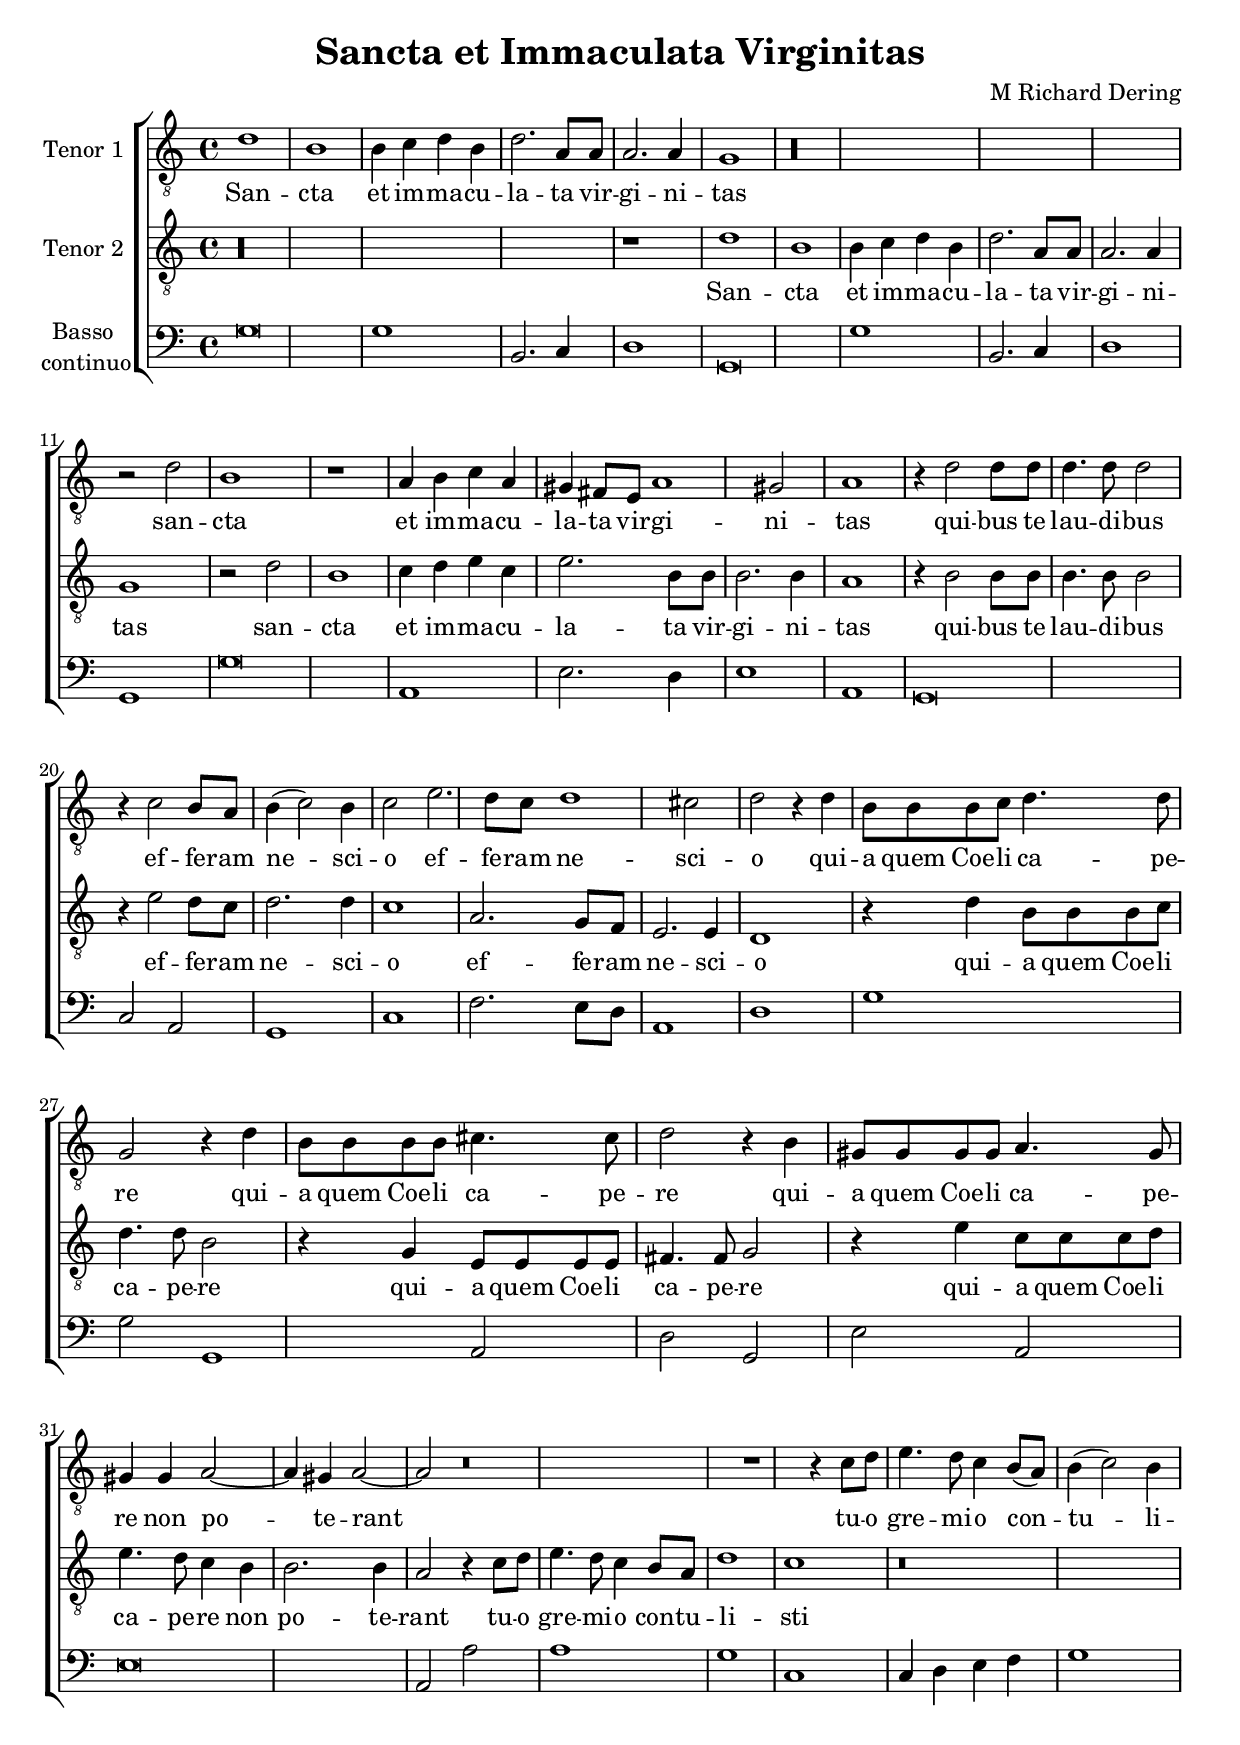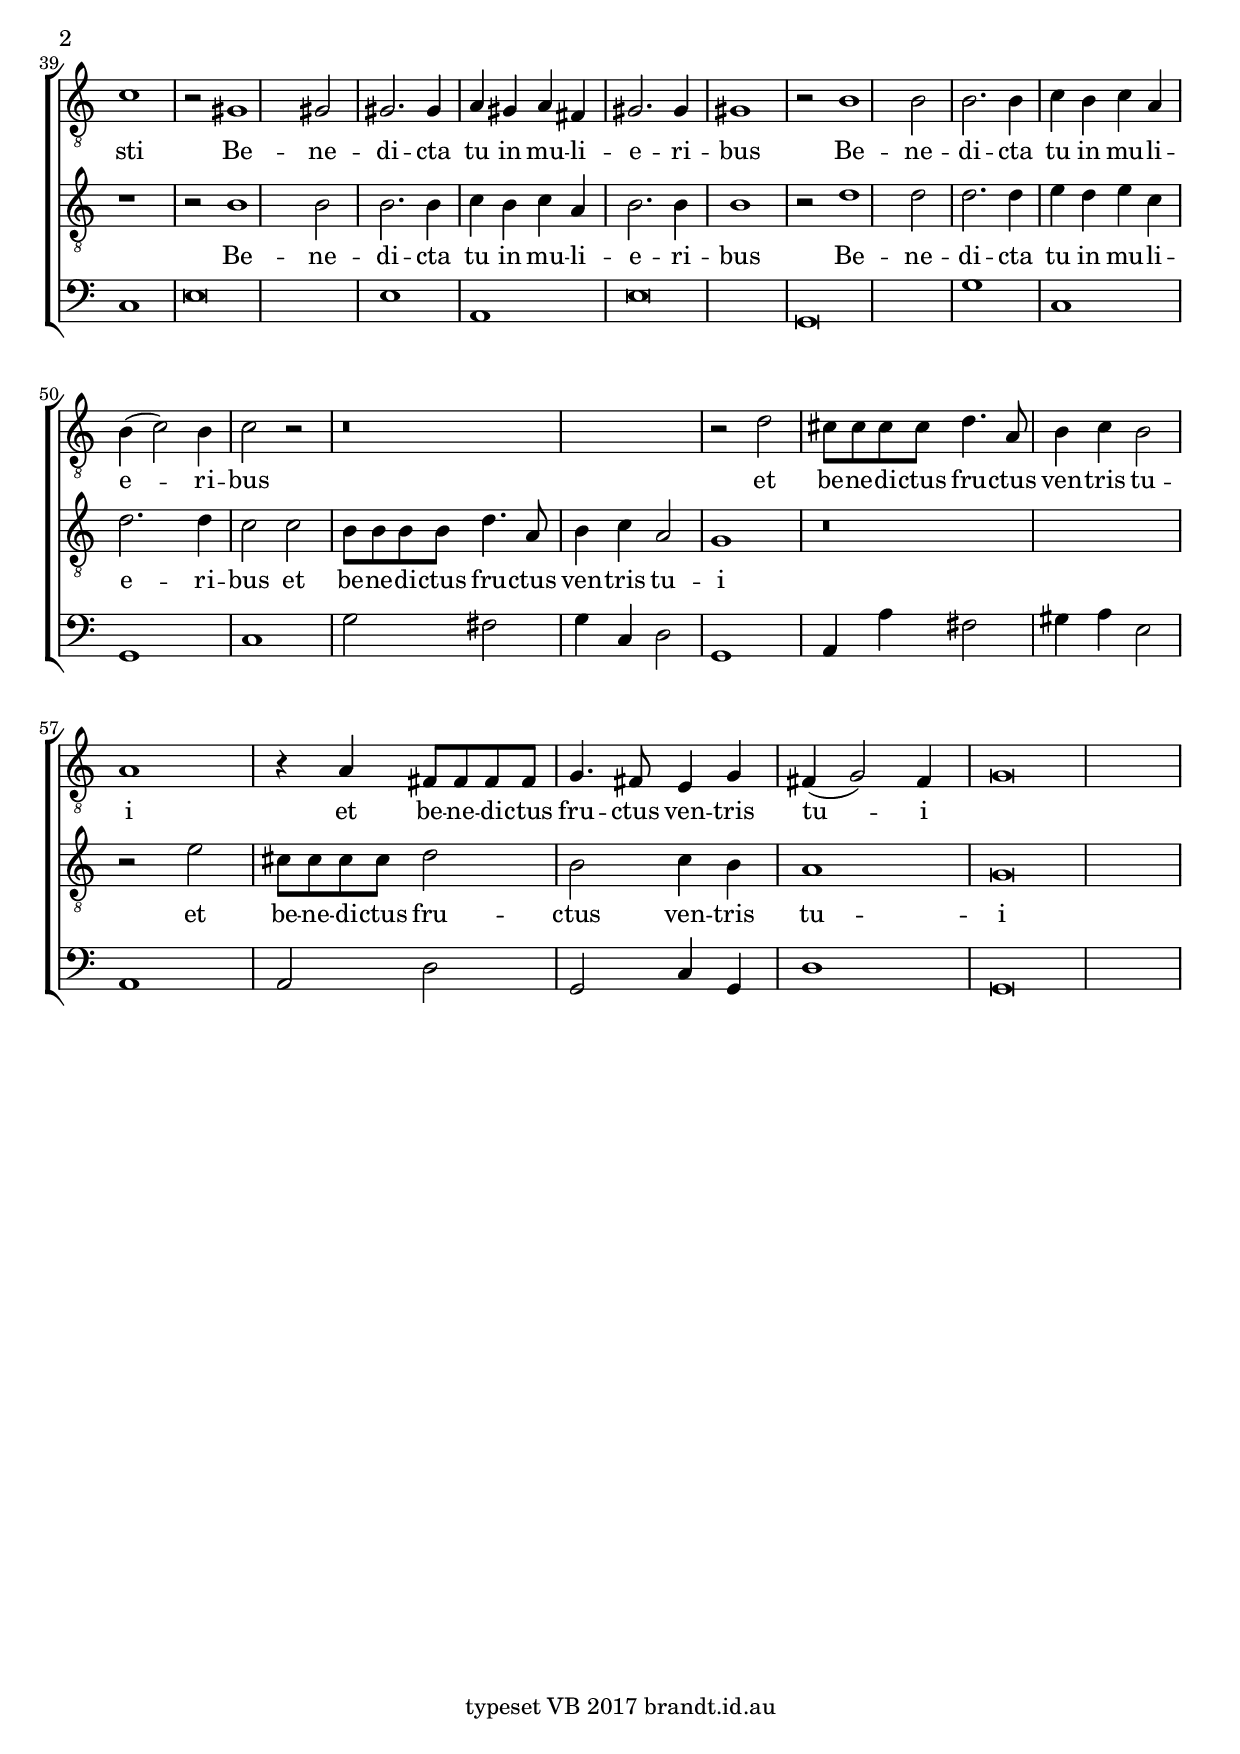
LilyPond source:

\version "2.18.2"

\header {
  title = "Sancta et Immaculata Virginitas"
  composer = "M Richard Dering"
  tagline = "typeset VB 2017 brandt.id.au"
}

global = {
  \key c \major
  \time 4/4
  \dynamicUp
}
primusnotes = \relative c' {
  \clef "treble_8"
  d1 b b4 c d b d2. a8 a a2. a4 g1
  r\longa r2 d'2 b1 r1 a4 b c a gis fis8 e a1 gis2 a1
  r4 d2 d8 d d4. d8 d2 r4 c2 b8 a b4( c2) b4 c2 e2. d8 c d1 cis2 d
  r4 d4 b8 b b c d4. d8 g,2 
  r4 d'4 b8 b b b cis4. cis8 d2 
  r4 b4 gis8 gis gis gis a4. gis8 gis4 gis a2~ a4 gis4 a2~ a
  r\breve r1 r4 c8 d e4. d8 c4 b8( a) b4( c2) b4 c1
  r2 gis1 gis2 gis2. gis4 a gis a fis gis2. gis4 gis1
  r2 b1 b2 b2. b4 c b c a b( c2) b4 c2
  r2 r\breve r2 d2 cis8 cis cis cis d4. a8 b4 c b2 a1
  r4 a4 fis8 fis fis fis g4. fis8 e4 g fis( g2) fis4 g\breve
}
primuswords = \lyricmode { San -- cta et im -- ma -- cu -- la -- ta vir -- gi -- ni -- tas
             san -- cta et im -- ma -- cu -- la -- ta vir -- gi -- ni -- tas 
             qui -- bus te lau -- di -- bus ef -- fe -- ram ne -- sci -- o ef -- fe -- ram ne -- sci -- o 
             qui -- a quem Coe -- li ca -- pe -- re 
             qui -- a quem Coe -- li ca -- pe -- re 
             qui -- a quem Coe -- li ca -- pe -- re 
             non po -- te -- rant 
             tu -- o gre -- mi -- o con -- tu -- li -- sti 
             Be -- ne -- di -- cta tu in mu -- li -- e -- ri -- bus
             Be -- ne -- di -- cta tu in mu -- li -- e -- ri -- bus 
             et be -- ne -- di -- ctus fru -- ctus ven -- tris tu -- i
             et be -- ne -- di -- ctus fru -- ctus ven -- tris tu -- i
             }
secondnotes = \relative c' {
 \clef "treble_8"
  r\longa r1 d1 b b4 c d b d2. a8 a a2. a4 g1
  r2 d'2 b1 c4 d e c e2. b8 b b2. b4 a1
  r4 b2 b8 b b4. b8 b2 r4 e2 d8 c d2. d4 c1 a2. g8 f e2. e4 d1
  r4 d'4 b8 b b c d4. d8 b2 
  r4 g4 e8 e e e fis4. fis8 g2
  r4 e'4 c8 c c d e4. d8 c4 b b2. b4 a2
  r4 c8 d e4. d8 c4 b8 a d1 c
  r\breve r1 r2 b1 b2 b2. b4 c4 b c a b2. b4 b1
  r2 d1 d2 d2. d4 e d e c d2. d4 c2 c b8 b b b d4. a8
  b4 c a2 g1
  r\breve r2 e'2 cis8 cis cis cis d2 b c4 b a1 g\breve
}
secondwords = \lyricmode { San -- cta et im -- ma -- cu -- la -- ta vir -- gi -- ni -- tas 
             san -- cta et im -- ma -- cu -- la -- ta vir -- gi -- ni -- tas 
             qui -- bus te lau -- di -- bus ef -- fe -- ram ne -- sci -- o ef -- fe -- ram ne -- sci -- o
             qui -- a quem Coe -- li ca -- pe -- re 
             qui -- a quem Coe -- li ca -- pe -- re 
             qui -- a quem Coe -- li ca -- pe -- re 
             non po -- te -- rant 
             tu -- o gre -- mi -- o con -- tu -- li -- sti 
             Be -- ne -- di -- cta tu in mu -- li -- e -- ri -- bus
             Be -- ne -- di -- cta tu in mu -- li -- e -- ri -- bus
             et be -- ne -- di -- ctus fru -- ctus ven -- tris tu -- i
             et be -- ne -- di -- ctus fru -- ctus ven -- tris tu -- i
             }
bassnotes = \relative c' {
  \clef bass
 g\breve g1 b,2. c4 d1 g,\breve g'1 b,2. c4 d1 g, g'\breve a,1 e'2. d4 e1 a, g\breve
 c2 a g1 c f2. e8d a1 d g g2 g,1 a2 d g, e' a, e'\breve a,2 a' a1 g
 c,1 c4 d e f g1 c,1 e\breve e1 a, e'\breve g,\breve g'1 c, g c g'2 fis g4 c, d2
 g,1 a4 a' fis2 gis4 a e2 a,1 a2 d g, c4 g d'1 g,\breve
}

\score {
  \new ChoirStaff <<
    \new Staff \with {
        instrumentName = #"Tenor 1 "
      }
       <<
      \new Voice = "primus" <<
        \global
        \primusnotes
      >>
      \lyricsto "primus" \new Lyrics \primuswords
    >>
    \new Staff \with {
        instrumentName = #"Tenor 2 "
      }
    <<
      \new Voice = "second" <<
        \global
        \secondnotes
      >>
      \lyricsto "second" \new Lyrics \secondwords
    >>
    \new Staff \with {
        instrumentName = \markup {
        \center-column { "Basso "
        \line { "continuo" }
      } } } 
 <<
      \new Voice = "bass" <<
        \global
        \bassnotes
      >>
    >>
  >>
  \layout { }
  \midi { 
    \tempo 4 = 120
   }
}


